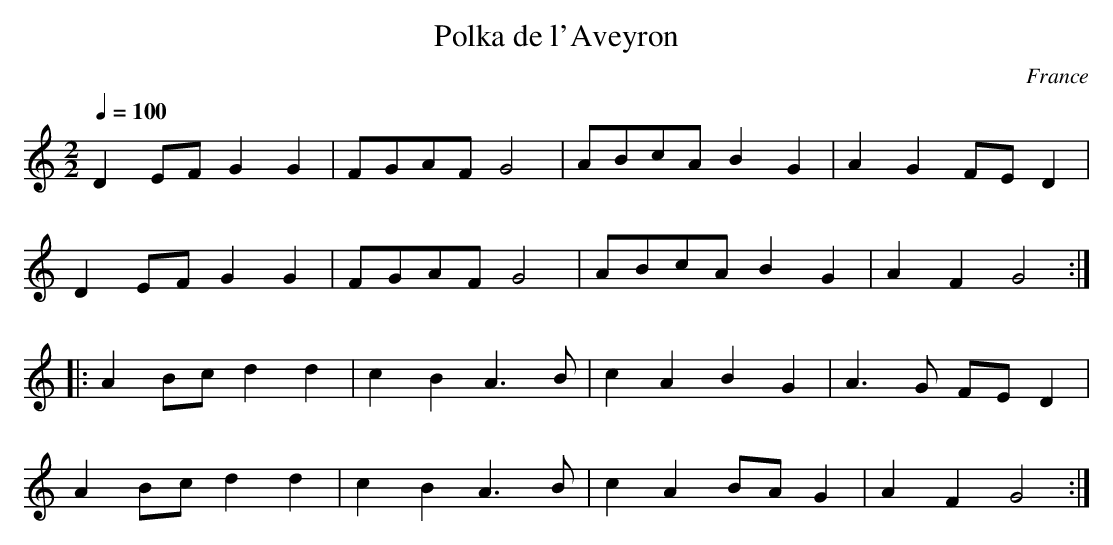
X:1
T:Polka de l'Aveyron
O:France
M:2/2
Q:1/4=100
L:1/8
K:C
D2EF G2G2|FGAF G4|ABcA B2G2|A2G2 FED2|
D2EF G2G2|FGAF G4|ABcA B2G2|A2F2 G4::
A2Bc d2d2|c2B2 A3B|c2A2B2G2|A3G FED2|
A2Bcd2d2|c2B2A3B|c2A2BAG2|A2F2G4:|
